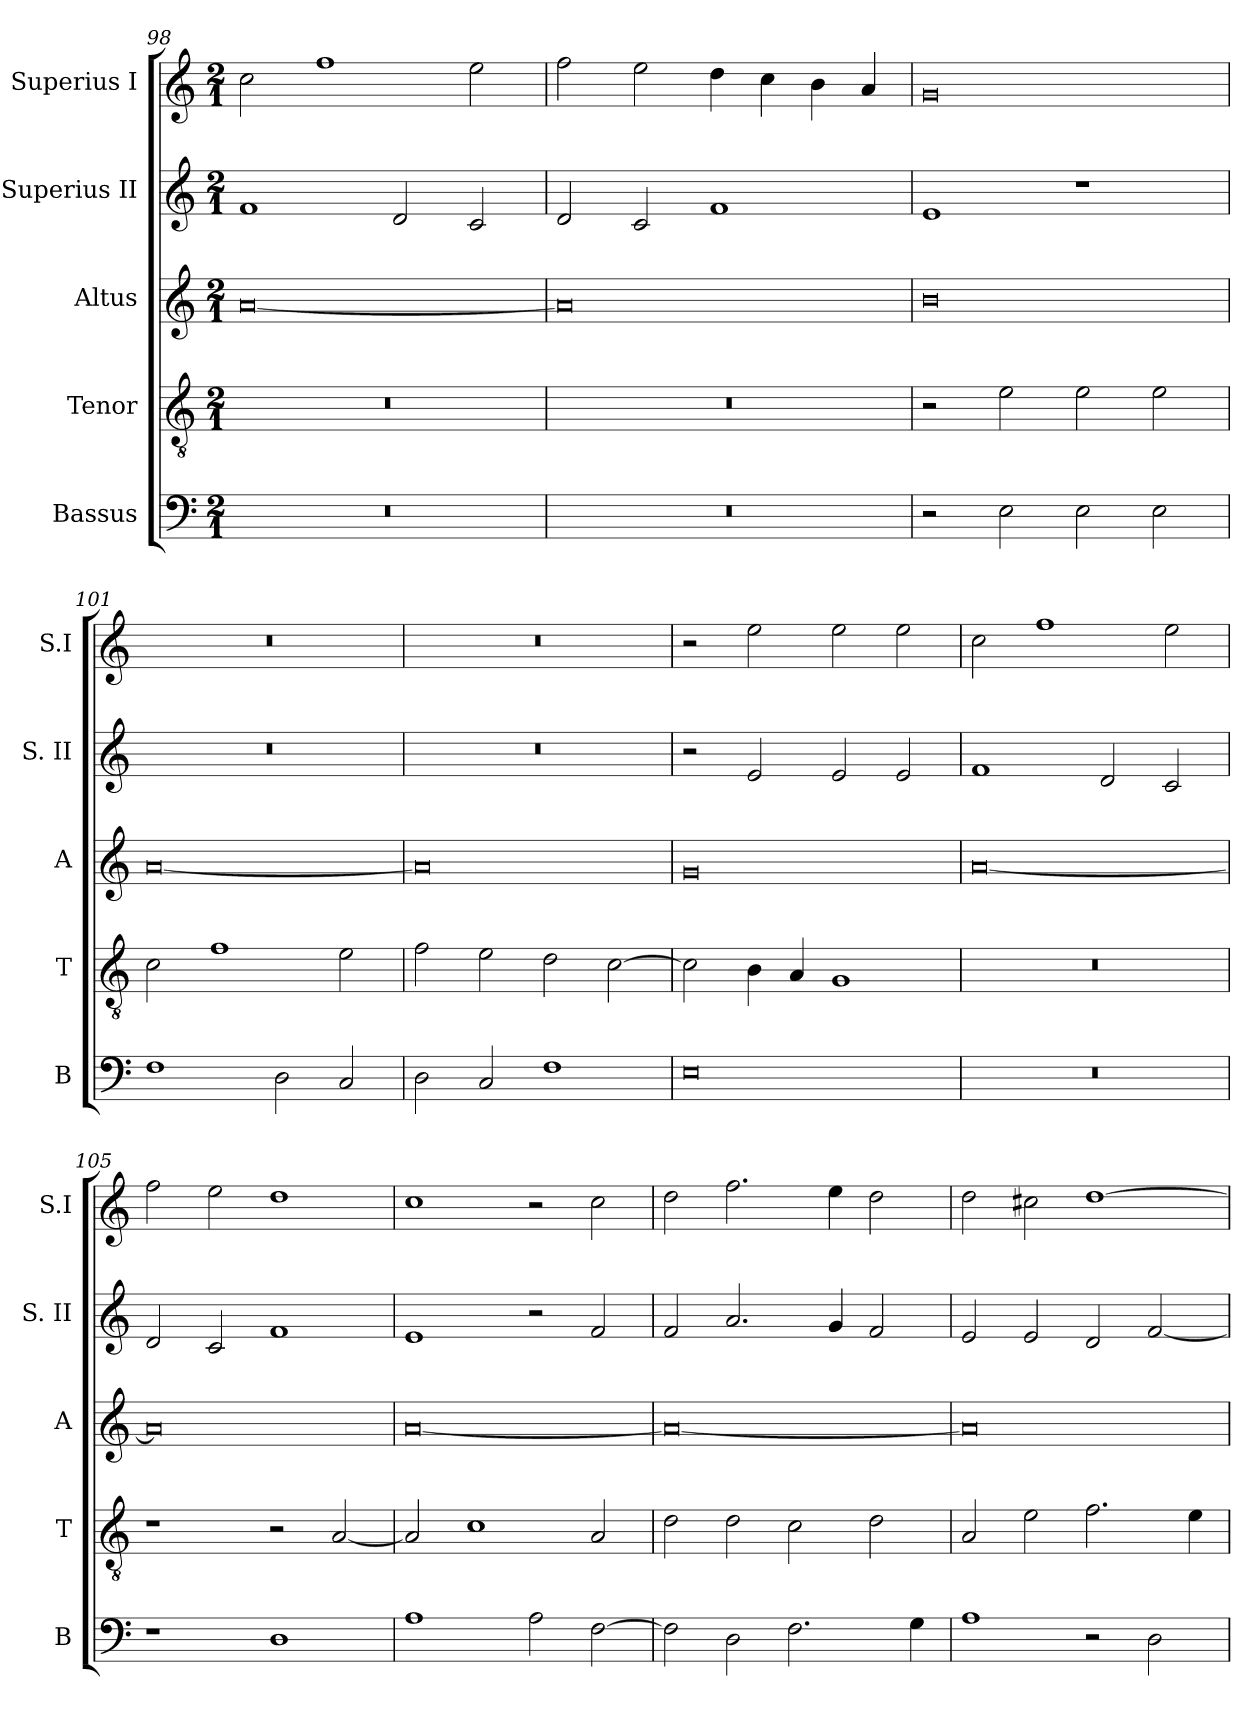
**kern	**kern	**kern	**kern	**kern
*part5	*part4	*part3	*part2	*part1
*staff5	*staff4	*staff3	*staff2	*staff1
*I"Bassus	*I"Tenor	*I"Altus	*I"Superius II	*I"Superius I
*I'B	*I'T	*I'A	*I'S. II	*I'S.I
*clefF4	*clefGv2	*clefG2	*clefG2	*clefG2
*k[]	*k[]	*k[]	*k[]	*k[]
*C:	*C:	*C:	*C:	*C:
*M2/1	*M2/1	*M2/1	*M2/1	*M2/1
=98	=98	=98	=98	=98
0r	0r	[0a	1f	2cc
.	.	.	.	1ff
.	.	.	2d	.
.	.	.	2c	2ee
=99	=99	=99	=99	=99
0r	0r	0a]	2d	2ff
.	.	.	2c	2ee
.	.	.	1f	4dd
.	.	.	.	4cc
.	.	.	.	4b
.	.	.	.	4a
=100	=100	=100	=100	=100
2r	2r	0b	1e	0g
2E	2e	.	.	.
2E	2e	.	1r	.
2E	2e	.	.	.
=101	=101	=101	=101	=101
1F	2c	[0a	0r	0r
.	1f	.	.	.
2D	.	.	.	.
2C	2e	.	.	.
=102	=102	=102	=102	=102
2D	2f	0a]	0r	0r
2C	2e	.	.	.
1F	2d	.	.	.
.	[2c	.	.	.
=103	=103	=103	=103	=103
0E	2c]	0g	2r	2r
.	4B	.	2e	2ee
.	4A	.	.	.
.	1G	.	2e	2ee
.	.	.	2e	2ee
=104	=104	=104	=104	=104
0r	0r	[0a	1f	2cc
.	.	.	.	1ff
.	.	.	2d	.
.	.	.	2c	2ee
=105	=105	=105	=105	=105
1r	1r	0a]	2d	2ff
.	.	.	2c	2ee
1D	2r	.	1f	1dd
.	[2A	.	.	.
=106	=106	=106	=106	=106
1A	2A]	[0a	1e	1cc
.	1c	.	.	.
2A	.	.	2r	2r
[2F	2A	.	2f	2cc
=107	=107	=107	=107	=107
2F]	2d	0a_	2f	2dd
2D	2d	.	2.a	2.ff
2.F	2c	.	.	.
.	.	.	4g	4ee
.	2d	.	2f	2dd
4G	.	.	.	.
=108	=108	=108	=108	=108
1A	2A	0a]	2e	2dd
.	2e	.	2e	2cc#X
2r	2.f	.	2d	[1dd
2D	.	.	[2f	.
.	4e	.	.	.
=	=	=	=	=
*-	*-	*-	*-	*-
